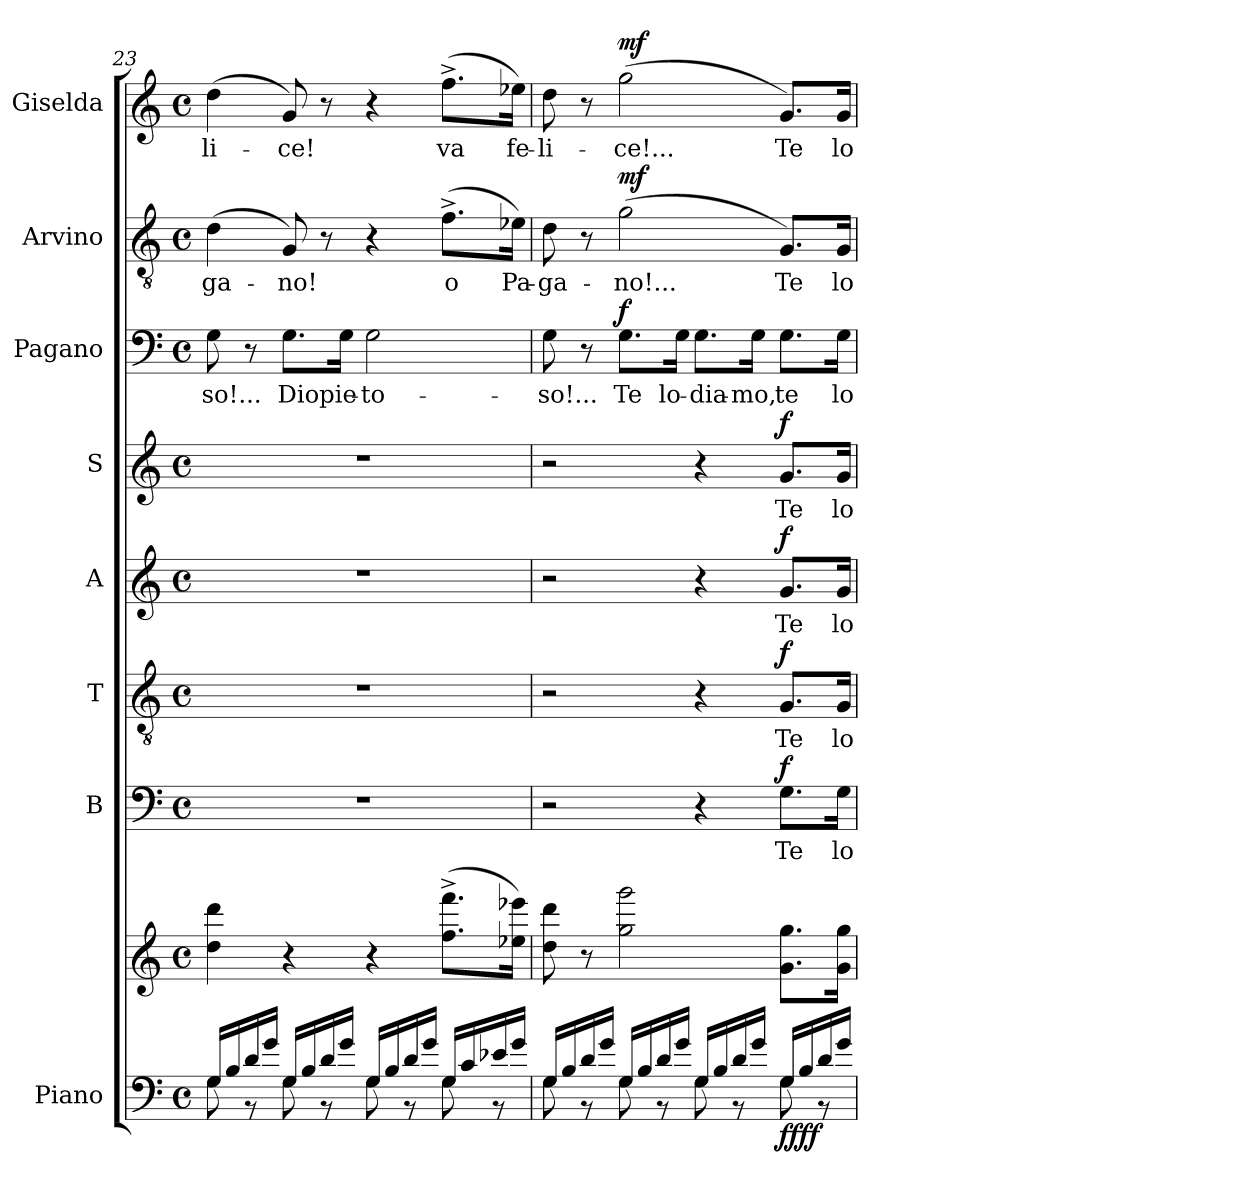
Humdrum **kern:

**kern	**kern	**dynam	**kern	**text	**dynam	**kern	**text	**dynam	**kern	**text	**dynam	**kern	**text	**dynam	**kern	**text	**dynam	**kern	**text	**dynam	**kern	**text	**dynam
*part8	*part8	*part8	*part7	*part7	*part7	*part6	*part6	*part6	*part5	*part5	*part5	*part4	*part4	*part4	*part3	*part3	*part3	*part2	*part2	*part2	*part1	*part1	*part1
*staff9	*staff8	*staff8/9	*staff7	*staff7	*staff7	*staff6	*staff6	*staff6	*staff5	*staff5	*staff5	*staff4	*staff4	*staff4	*staff3	*staff3	*staff3	*staff2	*staff2	*staff2	*staff1	*staff1	*staff1
*I"Piano	*	*	*I"B	*	*	*I"T	*	*	*I"A	*	*	*I"S	*	*	*I"Pagano	*	*	*I"Arvino	*	*	*I"Giselda	*	*
*I'Pno	*	*	*I'B	*	*	*I'T	*	*	*I'A	*	*	*I'S	*	*	*	*	*	*	*	*	*	*	*
*clefF4	*clefG2	*	*clefF4	*	*	*clefGv2	*	*	*clefG2	*	*	*clefG2	*	*	*clefF4	*	*	*clefGv2	*	*	*clefG2	*	*
*k[]	*k[]	*	*k[]	*	*	*k[]	*	*	*k[]	*	*	*k[]	*	*	*k[]	*	*	*k[]	*	*	*k[]	*	*
*M4/4	*M4/4	*	*M4/4	*	*	*M4/4	*	*	*M4/4	*	*	*M4/4	*	*	*M4/4	*	*	*M4/4	*	*	*M4/4	*	*
*met(c)	*met(c)	*	*met(c)	*	*	*met(c)	*	*	*met(c)	*	*	*met(c)	*	*	*met(c)	*	*	*met(c)	*	*	*met(c)	*	*
=23	=23	=23	=23	=23	=23	=23	=23	=23	=23	=23	=23	=23	=23	=23	=23	=23	=23	=23	=23	=23	=23	=23	=23
*^	*	*	*	*	*	*	*	*	*	*	*	*	*	*	*	*	*	*	*	*	*	*	*
16G/LL	8G\	4dd\ 4ddd\	.	1r	.	.	1r	.	.	1r	.	.	1r	.	.	8G\	-so!...	.	(4d\	-ga-	.	(4dd\	-li-	.
16B/	.	.	.	.	.	.	.	.	.	.	.	.	.	.	.	.	.	.	.	.	.	.	.	.
16d/	8r	.	.	.	.	.	.	.	.	.	.	.	.	.	.	8r	.	.	.	.	.	.	.	.
16g/JJ	.	.	.	.	.	.	.	.	.	.	.	.	.	.	.	.	.	.	.	.	.	.	.	.
16G/LL	8G\	4r	.	.	.	.	.	.	.	.	.	.	.	.	.	8.G\L	Dio	.	8G/)	-no!	.	8g/)	-ce!	.
16B/	.	.	.	.	.	.	.	.	.	.	.	.	.	.	.	.	.	.	.	.	.	.	.	.
16d/	8r	.	.	.	.	.	.	.	.	.	.	.	.	.	.	.	.	.	8r	.	.	8r	.	.
16g/JJ	.	.	.	.	.	.	.	.	.	.	.	.	.	.	.	16G\Jk	pie-	.	.	.	.	.	.	.
16G/LL	8G\	4r	.	.	.	.	.	.	.	.	.	.	.	.	.	2G\	-to-	.	4r	.	.	4r	.	.
16B/	.	.	.	.	.	.	.	.	.	.	.	.	.	.	.	.	.	.	.	.	.	.	.	.
16d/	8r	.	.	.	.	.	.	.	.	.	.	.	.	.	.	.	.	.	.	.	.	.	.	.
16g/JJ	.	.	.	.	.	.	.	.	.	.	.	.	.	.	.	.	.	.	.	.	.	.	.	.
16G/LL	8G\	(8.ff\^ 8.fff\^L	.	.	.	.	.	.	.	.	.	.	.	.	.	.	.	.	(8.f^\L	o	.	(8.ff^\L	va	.
16c/	.	.	.	.	.	.	.	.	.	.	.	.	.	.	.	.	.	.	.	.	.	.	.	.
16e-X/	8r	.	.	.	.	.	.	.	.	.	.	.	.	.	.	.	.	.	.	.	.	.	.	.
16g/JJ	.	16ee-X\ 16eee-X\Jk)	.	.	.	.	.	.	.	.	.	.	.	.	.	.	.	.	16e-X\Jk)	Pa-	.	16ee-X\Jk)	fe-	.
!!LO:PB:g=z
=24	=24	=24	=24	=24	=24	=24	=24	=24	=24	=24	=24	=24	=24	=24	=24	=24	=24	=24	=24	=24	=24	=24	=24	=24
16G/LL	8G\	8dd\ 8ddd\	.	2r	.	.	2r	.	.	2r	.	.	2r	.	.	8G\	-so!...	.	8d\	-ga-	.	8dd\	-li-	.
16B/	.	.	.	.	.	.	.	.	.	.	.	.	.	.	.	.	.	.	.	.	.	.	.	.
16d/	8r	8r	.	.	.	.	.	.	.	.	.	.	.	.	.	8r	.	.	8r	.	.	8r	.	.
16g/JJ	.	.	.	.	.	.	.	.	.	.	.	.	.	.	.	.	.	.	.	.	.	.	.	.
!	!	!	!	!	!	!	!	!	!	!	!	!	!	!	!	!	!	!LO:DY:a	!	!	!LO:DY:a	!	!	!LO:DY:a
16G/LL	8G\	2gg\ 2ggg\	.	.	.	.	.	.	.	.	.	.	.	.	.	8.G\L	Te	f	(2g\	-no!...	mf	(2gg\	-ce!...	mf
16B/	.	.	.	.	.	.	.	.	.	.	.	.	.	.	.	.	.	.	.	.	.	.	.	.
16d/	8r	.	.	.	.	.	.	.	.	.	.	.	.	.	.	.	.	.	.	.	.	.	.	.
16g/JJ	.	.	.	.	.	.	.	.	.	.	.	.	.	.	.	16G\Jk	lo-	.	.	.	.	.	.	.
16G/LL	8G\	.	.	4r	.	.	4r	.	.	4r	.	.	4r	.	.	8.G\L	-dia-	.	.	.	.	.	.	.
16B/	.	.	.	.	.	.	.	.	.	.	.	.	.	.	.	.	.	.	.	.	.	.	.	.
16d/	8r	.	.	.	.	.	.	.	.	.	.	.	.	.	.	.	.	.	.	.	.	.	.	.
16g/JJ	.	.	.	.	.	.	.	.	.	.	.	.	.	.	.	16G\Jk	-mo,	.	.	.	.	.	.	.
!	!	!	!LO:DY:b=2	!	!	!	!	!	!	!	!	!	!	!	!	!	!	!	!	!	!	!	!	!
!	!	!	!LO:DY:n=1:b	!	!	!LO:DY:a	!	!	!LO:DY:a	!	!	!LO:DY:a	!	!	!LO:DY:a	!	!	!	!	!	!	!	!	!
16G/LL	8G\	8.g\ 8.gg\L	ff ff	8.G\L	Te	f	8.G/L	Te	f	8.g/L	Te	f	8.g/L	Te	f	8.G\L	te	.	8.G/L)	Te	.	8.g/L)	Te	.
16B/	.	.	.	.	.	.	.	.	.	.	.	.	.	.	.	.	.	.	.	.	.	.	.	.
16d/	8r	.	.	.	.	.	.	.	.	.	.	.	.	.	.	.	.	.	.	.	.	.	.	.
16g/JJ	.	16g\ 16gg\Jk	.	16G\Jk	lo-	.	16G/Jk	lo-	.	16g/Jk	lo-	.	16g/Jk	lo-	.	16G\Jk	lo-	.	16G/Jk	lo-	.	16g/Jk	lo-	.
*v	*v	*	*	*	*	*	*	*	*	*	*	*	*	*	*	*	*	*	*	*	*	*	*	*
=	=	=	=	=	=	=	=	=	=	=	=	=	=	=	=	=	=	=	=	=	=	=	=
*-	*-	*-	*-	*-	*-	*-	*-	*-	*-	*-	*-	*-	*-	*-	*-	*-	*-	*-	*-	*-	*-	*-	*-
